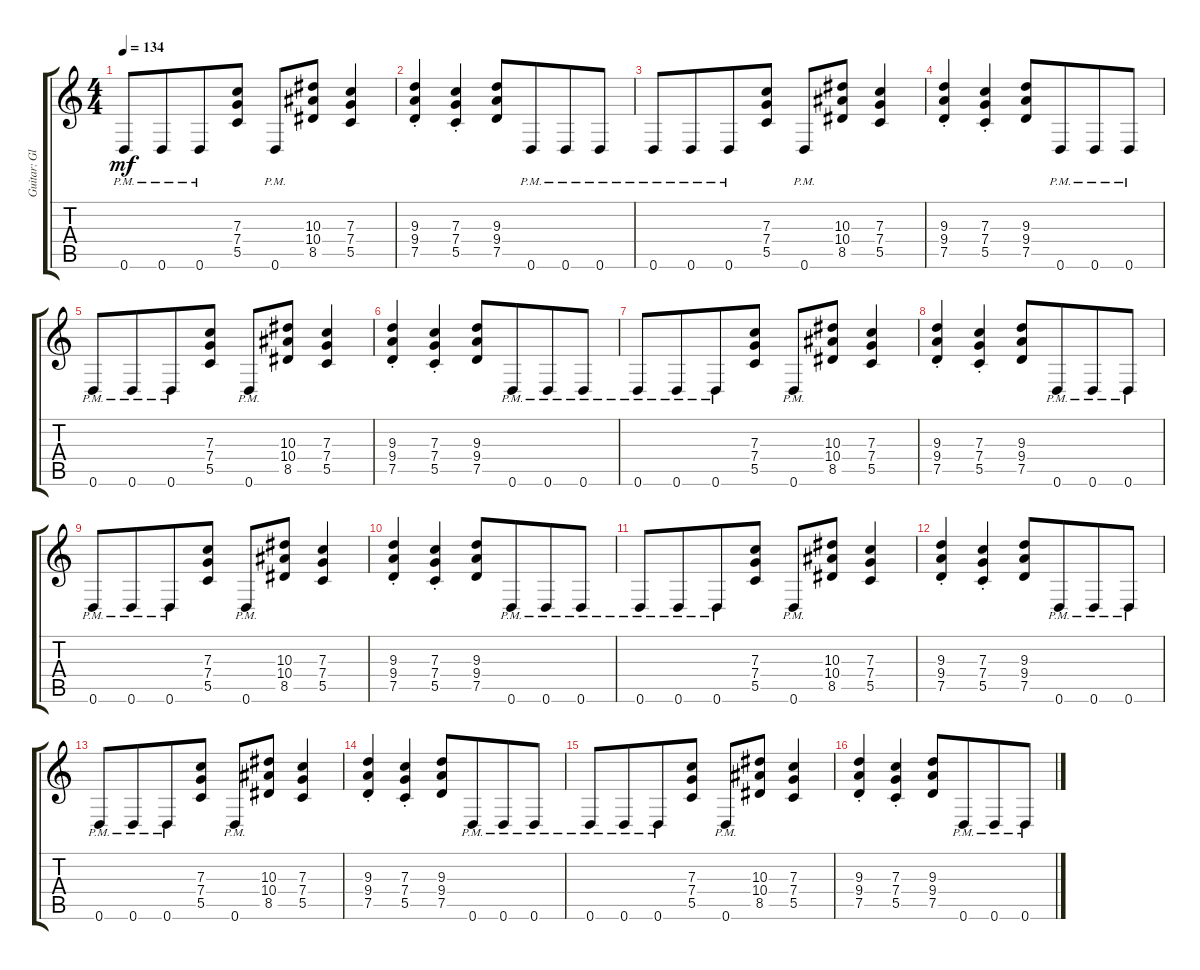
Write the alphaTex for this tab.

\track ("Guitar: Glenn" "Guitar: Gl") {instrument distortionguitar}
\staff {score tabs}
\tuning (D4 A3 F3 C3 G2 D2) {hide}
\ts (4 4)
\tempo 134
\clef g2
\ks c
0.6{pm}.8{dy mf} 0.6{pm}.8{beam merge} 0.6{pm}.8 (7.3 7.4 5.5).8 0.6{pm}.8 (10.3 10.4 8.5).8 (7.3 7.4 5.5).4 |
(9.3{st} 9.4{st} 7.5{st}).4 (7.3{st} 7.4{st} 5.5{st}).4 (9.3 9.4 7.5).8 0.6{pm}.8{beam merge} 0.6{pm}.8 0.6{pm}.8 |
0.6{pm}.8 0.6{pm}.8{beam merge} 0.6{pm}.8 (7.3 7.4 5.5).8 0.6{pm}.8 (10.3 10.4 8.5).8 (7.3 7.4 5.5).4 |
(9.3{st} 9.4{st} 7.5{st}).4 (7.3{st} 7.4{st} 5.5{st}).4 (9.3 9.4 7.5).8 0.6{pm}.8{beam merge} 0.6{pm}.8 0.6{pm}.8 |
0.6{pm}.8 0.6{pm}.8{beam merge} 0.6{pm}.8 (7.3 7.4 5.5).8 0.6{pm}.8 (10.3 10.4 8.5).8 (7.3 7.4 5.5).4 |
(9.3{st} 9.4{st} 7.5{st}).4 (7.3{st} 7.4{st} 5.5{st}).4 (9.3 9.4 7.5).8 0.6{pm}.8{beam merge} 0.6{pm}.8 0.6{pm}.8 |
0.6{pm}.8 0.6{pm}.8{beam merge} 0.6{pm}.8 (7.3 7.4 5.5).8 0.6{pm}.8 (10.3 10.4 8.5).8 (7.3 7.4 5.5).4 |
(9.3{st} 9.4{st} 7.5{st}).4 (7.3{st} 7.4{st} 5.5{st}).4 (9.3 9.4 7.5).8 0.6{pm}.8{beam merge} 0.6{pm}.8 0.6{pm}.8 |
0.6{pm}.8 0.6{pm}.8{beam merge} 0.6{pm}.8 (7.3 7.4 5.5).8 0.6{pm}.8 (10.3 10.4 8.5).8 (7.3 7.4 5.5).4 |
(9.3{st} 9.4{st} 7.5{st}).4 (7.3{st} 7.4{st} 5.5{st}).4 (9.3 9.4 7.5).8 0.6{pm}.8{beam merge} 0.6{pm}.8 0.6{pm}.8 |
0.6{pm}.8 0.6{pm}.8{beam merge} 0.6{pm}.8 (7.3 7.4 5.5).8 0.6{pm}.8 (10.3 10.4 8.5).8 (7.3 7.4 5.5).4 |
(9.3{st} 9.4{st} 7.5{st}).4 (7.3{st} 7.4{st} 5.5{st}).4 (9.3 9.4 7.5).8 0.6{pm}.8{beam merge} 0.6{pm}.8 0.6{pm}.8 |
0.6{pm}.8 0.6{pm}.8{beam merge} 0.6{pm}.8 (7.3 7.4 5.5).8 0.6{pm}.8 (10.3 10.4 8.5).8 (7.3 7.4 5.5).4 |
(9.3{st} 9.4{st} 7.5{st}).4 (7.3{st} 7.4{st} 5.5{st}).4 (9.3 9.4 7.5).8 0.6{pm}.8{beam merge} 0.6{pm}.8 0.6{pm}.8 |
0.6{pm}.8 0.6{pm}.8{beam merge} 0.6{pm}.8 (7.3 7.4 5.5).8 0.6{pm}.8 (10.3 10.4 8.5).8 (7.3 7.4 5.5).4 |
(9.3{st} 9.4{st} 7.5{st}).4 (7.3{st} 7.4{st} 5.5{st}).4 (9.3 9.4 7.5).8 0.6{pm}.8{beam merge} 0.6{pm}.8 0.6{pm}.8
